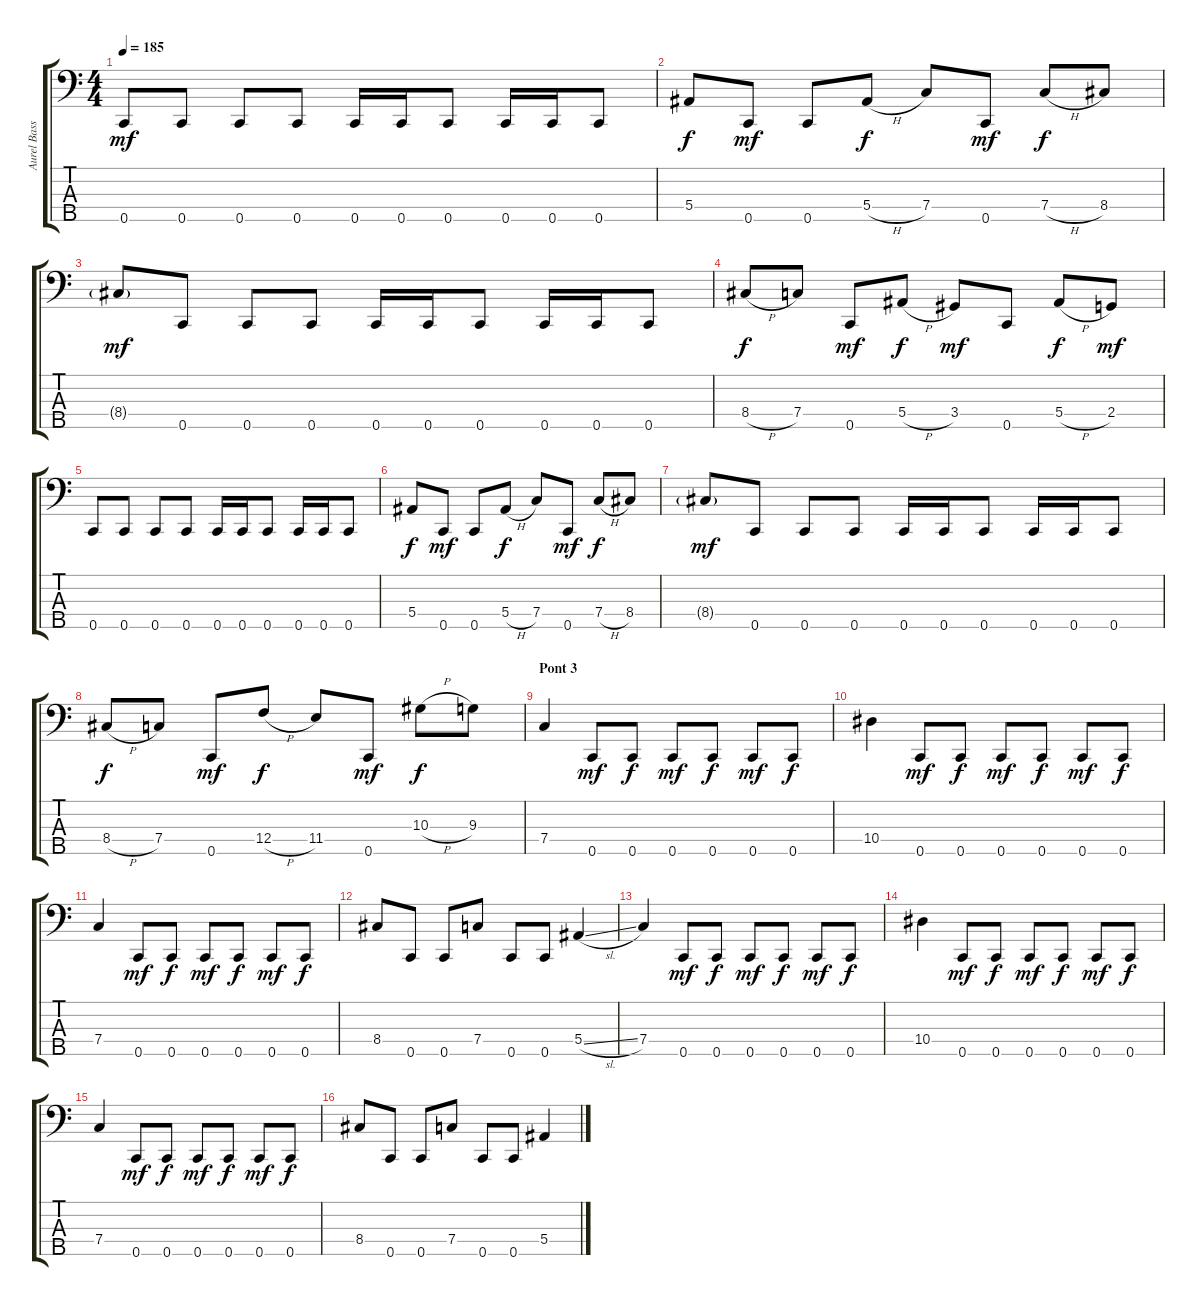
\track ("Aurel Bass" "Aurel Bass") {instrument electricbassfinger}
\staff {score tabs}
\tuning (Ab2 Eb2 Bb1 F1 C1) {hide}
\ts (4 4)
\tempo 185
\clef f4
\ks c
0.5.8{dy mf} 0.5.8 0.5.8 0.5.8 0.5.16 0.5.16 0.5.8 0.5.16 0.5.16 0.5.8 |
5.4.8{dy f} 0.5.8{dy mf} 0.5.8 5.4{h}.8{dy f} 7.4.8 0.5.8{dy mf} 7.4{h}.8{dy f} 8.4.8 |
8.4{g}.8{dy mf} 0.5.8 0.5.8 0.5.8 0.5.16 0.5.16 0.5.8 0.5.16 0.5.16 0.5.8 |
8.4{h}.8{dy f} 7.4.8 0.5.8{dy mf} 5.4{h}.8{dy f} 3.4.8{dy mf} 0.5.8 5.4{h}.8{dy f} 2.4.8{dy mf} |
0.5.8 0.5.8 0.5.8 0.5.8 0.5.16 0.5.16 0.5.8 0.5.16 0.5.16 0.5.8 |
5.4.8{dy f} 0.5.8{dy mf} 0.5.8 5.4{h}.8{dy f} 7.4.8 0.5.8{dy mf} 7.4{h}.8{dy f} 8.4.8 |
8.4{g}.8{dy mf} 0.5.8 0.5.8 0.5.8 0.5.16 0.5.16 0.5.8 0.5.16 0.5.16 0.5.8 |
8.4{h}.8{dy f} 7.4.8 0.5.8{dy mf} 12.4{h}.8{dy f} 11.4.8 0.5.8{dy mf} 10.3{h}.8{dy f} 9.3.8 |
\section ("" "Pont 3")
7.4.4 0.5.8{dy mf} 0.5.8{dy f} 0.5.8{dy mf} 0.5.8{dy f} 0.5.8{dy mf} 0.5.8{dy f} |
10.4.4 0.5.8{dy mf} 0.5.8{dy f} 0.5.8{dy mf} 0.5.8{dy f} 0.5.8{dy mf} 0.5.8{dy f} |
7.4.4 0.5.8{dy mf} 0.5.8{dy f} 0.5.8{dy mf} 0.5.8{dy f} 0.5.8{dy mf} 0.5.8{dy f} |
8.4.8 0.5.8 0.5.8 7.4.8 0.5.8 0.5.8 5.4{sl}.4 |
7.4.4 0.5.8{dy mf} 0.5.8{dy f} 0.5.8{dy mf} 0.5.8{dy f} 0.5.8{dy mf} 0.5.8{dy f} |
10.4.4 0.5.8{dy mf} 0.5.8{dy f} 0.5.8{dy mf} 0.5.8{dy f} 0.5.8{dy mf} 0.5.8{dy f} |
7.4.4 0.5.8{dy mf} 0.5.8{dy f} 0.5.8{dy mf} 0.5.8{dy f} 0.5.8{dy mf} 0.5.8{dy f} |
8.4.8 0.5.8 0.5.8 7.4.8 0.5.8 0.5.8 5.4{sl}.4
